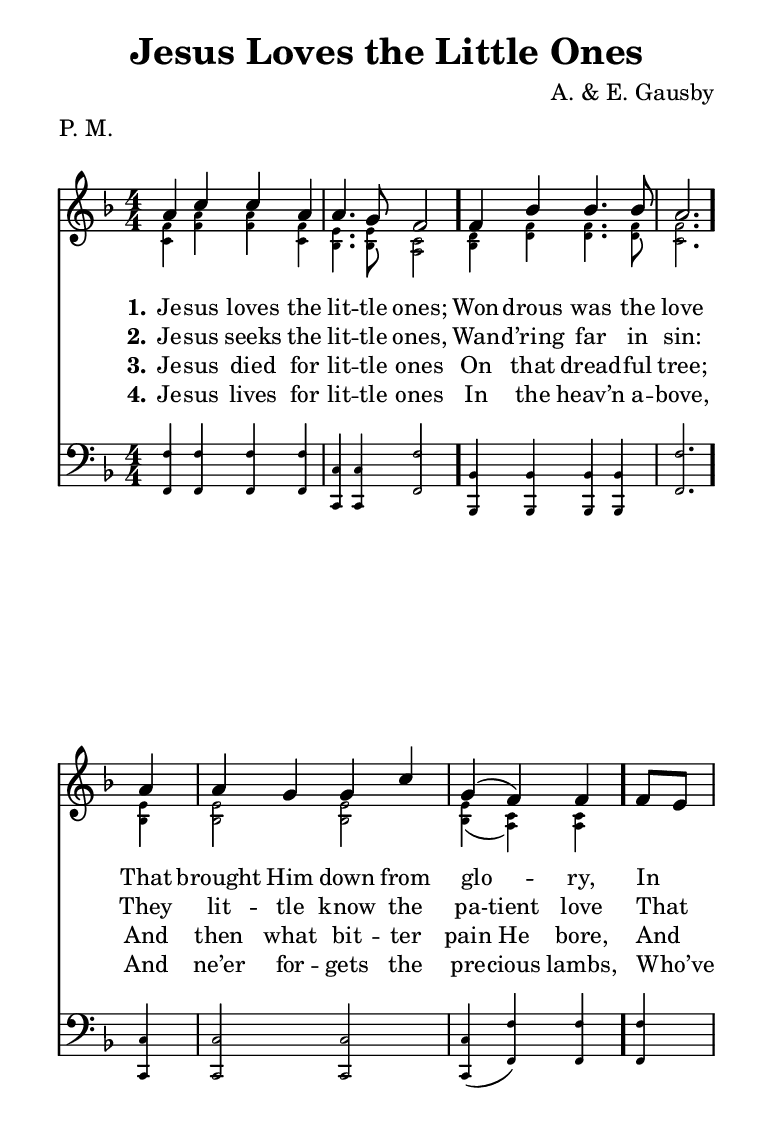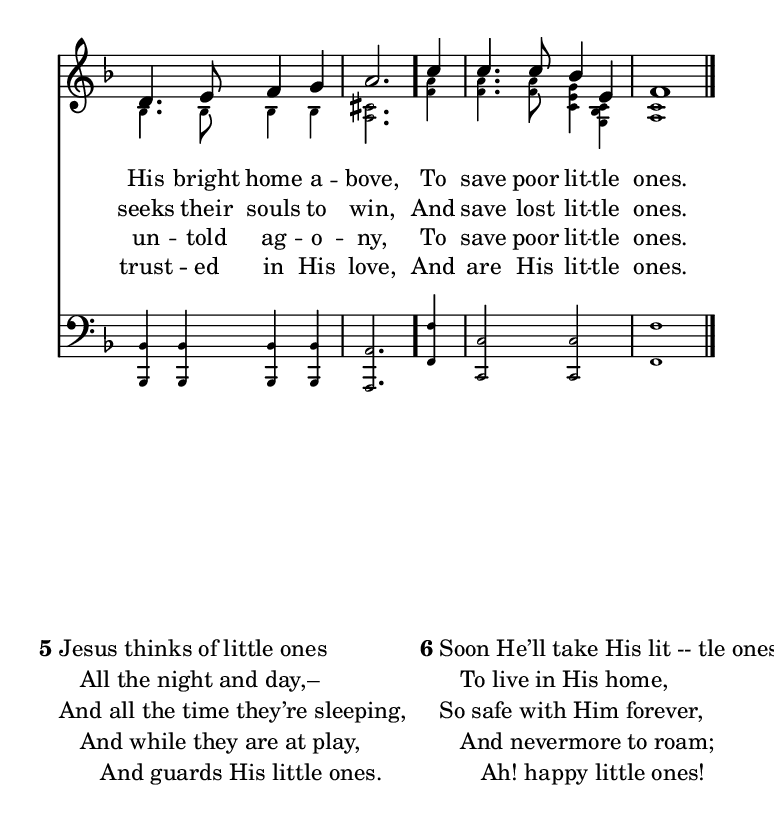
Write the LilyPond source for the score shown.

\include "common/global.ily"
\paper {
  \include "common/paper.ily"
  ragged-last-bottom = ##t
  system-system-spacing.padding = 11
}

\header{
  %children
  hymnnumber = "315"
  title = "Jesus Loves the Little Ones"
  tunename = ""
  meter = "P. M."
  poet = ""
  composer = "A. & E. Gausby"
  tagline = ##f
}

global = {
  \include "common/overrides.ily"
  \override Staff.TimeSignature.style = #'numbered
  \time 4/4
  \override Score.MetronomeMark.transparent = ##t % hide all fermata changes too
  \tempo 4=80
  \key f \major
  \autoBeamOff
}

notesSoprano = {
\global
\relative c'' {

  a4 c c a | a4. g8 f2
  f4 bes bes4. bes8 | a2.
  a4 | a g g c | g( f) f
  f8[ e] | d4. e8 f4 g | a2.
  c4 | c4. c8 bes4 e, | f1

  \bar "|."

}
}

notesAltoA = {
\global
\override NoteHead.font-size = #-4
\relative e' {

  f4 a a f | e4. e8 c2
  d4 f f4. f8 | f2.
  e4 | e2 e2 | e4( c) c
  s4 | bes4. bes8 bes4 bes | cis2.
  a'4 | a4. a8 <g e>4 <c, bes> c1

}
}

notesAltoB = {
\global
\override NoteHead.font-size = #-4
\relative e' {

  c4 f f c | bes4. bes8 a2
  bes4 d d4. d8 | c2.
  bes4 | bes2 bes | bes4( a) a
  s4 | s4. s8 s4 s | a2.
  f'4 | f4. f8 c4 g | a1

}
}

notesTenor = {
\global
\override NoteHead.font-size = #-4
\relative a {

  f4 f f f | c c f2
  bes,4 bes bes bes | f'2.
  c4 | c2 c | c4( f) f
  f4 | bes, bes bes bes | a2.
  f'4 | c2 c | f1

}
}

notesBass = {
\global
\override NoteHead.font-size = #-4
\relative f, {

  f4 f f f | c c f2
  bes,4 bes bes bes | f'2.
  c4 | c2 c | c4( f) f
  f4 | bes, bes bes bes | a2.
  f'4 | c2 c | f1

}
}

wordsA = \lyricmode {
\set stanza = "1."

Je -- sus loves the lit -- tle ones; \bar "."
Won -- drous was the love \bar "."
That brought Him down from glo -- ry, \bar "."
In His bright home a -- bove, \bar "."
To save poor lit -- tle ones. \bar "."

}

wordsB = \lyricmode {
\set stanza = "2."

Je -- sus seeks the lit -- tle ones,
Wan -- d’ring far in sin:
They lit -- tle know the { \mon } pa -- tient { \moff } love
That seeks their souls to win,
And save lost lit -- tle ones.

}

wordsC = \lyricmode {
\set stanza = "3."

Je -- sus died for lit -- tle ones
On that dread -- ful tree;
And then what bit -- ter { \mon } pain He { \moff } bore,
And un -- told ag -- o -- ny,
To save poor lit -- tle ones.

}

wordsD = \lyricmode {
\set stanza = "4."

Je -- sus lives for lit -- tle ones
In the heav’n a -- bove,
And ne’er for -- gets the { \mon } pre -- cious { \moff } lambs,
Who’ve trust -- ed in His love,
And are His lit -- tle ones.

}

wordsE = \markuplist {

\line { Jesus thinks of little ones }
\line { { \hspace #2 } All the night and day,– }
\line { And all the time they’re sleeping, }
\line { { \hspace #2 } And while they are at play, }
\line { { \hspace #4 } And guards His little ones. }

}

wordsF = \markuplist {

\line { Soon He’ll take His lit -- tle ones }
\line { { \hspace #2 } To live in His home, }
\line { So safe with Him forever, }
\line { { \hspace #2 } And nevermore to roam; }
\line { { \hspace #4 } Ah! happy little ones! }

}

\score {
  \context ChoirStaff <<
    \context Staff = upper <<
      \set Staff.autoBeaming = ##f
      \set ChoirStaff.systemStartDelimiter = #'SystemStartBar
      \set ChoirStaff.printPartCombineTexts = ##f
      \context Voice = sopranos { \voiceOne << \notesSoprano >> }
      \context Voice = altos { \voiceTwo << \notesAltoA \notesAltoB >> }
      \context Lyrics = one   \lyricsto sopranos \wordsA
      \context Lyrics = two   \lyricsto sopranos \wordsB
      \context Lyrics = three \lyricsto sopranos \wordsC
      \context Lyrics = four  \lyricsto sopranos \wordsD
    >>
    \context Staff = men <<
      \set Staff.autoBeaming = ##f
      \clef bass
      \set ChoirStaff.printPartCombineTexts = ##f
      \partcombine #'(2 . 9) \notesTenor \notesBass
      \context NullVoice = tenors { \voiceOne << \notesTenor >> }
      \context NullVoice = basses { \voiceTwo << \notesBass >> }
    >>
  >>
  \layout {
    \include "common/layout.ily"
  }
  \midi{
    \include "common/midi.ily"
  }
}

\noPageBreak

\markup { \fill-line {
  \hspace #0.1
  \line{ \bold 5 \column { \wordsE } }
  \hspace #0.1
  \line{ \bold 6 \column { \wordsF } }
  \hspace #0.1
} }

\version "2.19.49"  % necessary for upgrading to future LilyPond versions.

% vi:set et ts=2 sw=2 ai nocindent syntax=lilypond:
